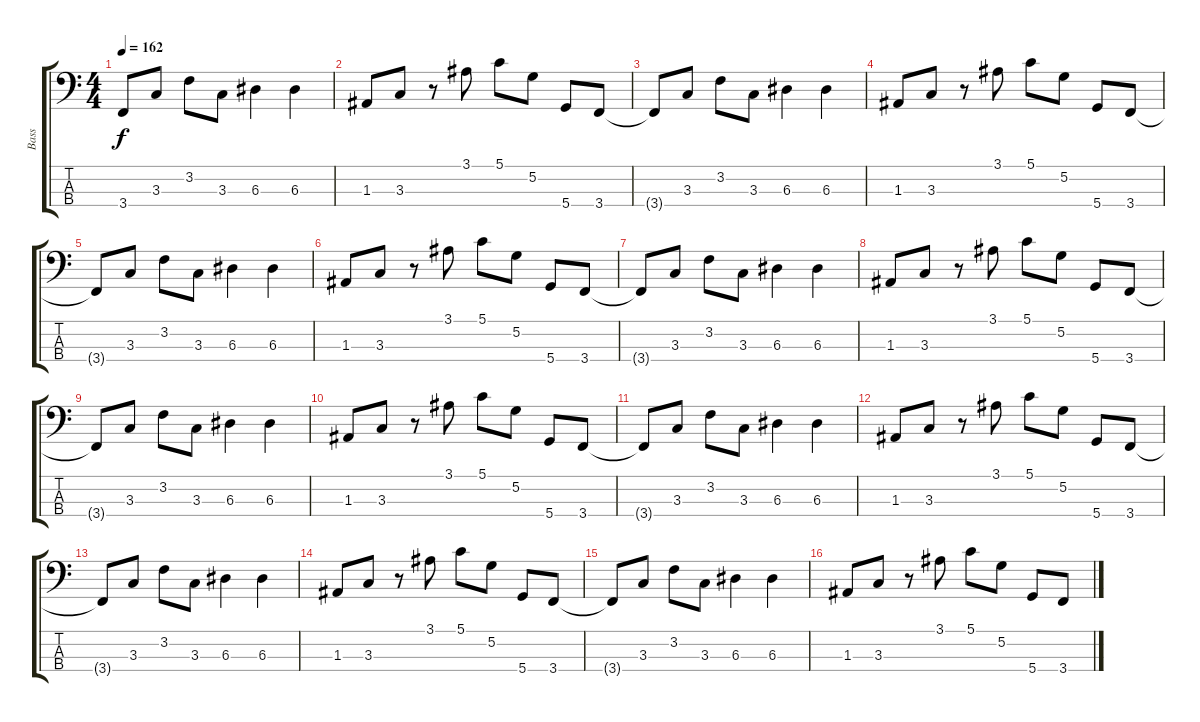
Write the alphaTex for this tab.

\track ("Bass" "Bass") {instrument electricbassfinger}
\staff {score tabs}
\tuning (G2 D2 A1 D1) {hide}
\ts (4 4)
\tempo 162
\clef f4
\ks c
3.4{t}.8{dy f} 3.3.8 3.2.8 3.3.8 6.3.4 6.3.4 |
1.3.8 3.3.8 r.8 3.1.8 5.1.8 5.2.8 5.4.8 3.4.8 |
3.4{t}.8 3.3.8 3.2.8 3.3.8 6.3.4 6.3.4 |
1.3.8 3.3.8 r.8 3.1.8 5.1.8 5.2.8 5.4.8 3.4.8 |
3.4{t}.8 3.3.8 3.2.8 3.3.8 6.3.4 6.3.4 |
1.3.8 3.3.8 r.8 3.1.8 5.1.8 5.2.8 5.4.8 3.4.8 |
3.4{t}.8 3.3.8 3.2.8 3.3.8 6.3.4 6.3.4 |
1.3.8 3.3.8 r.8 3.1.8 5.1.8 5.2.8 5.4.8 3.4.8 |
3.4{t}.8 3.3.8 3.2.8 3.3.8 6.3.4 6.3.4 |
1.3.8 3.3.8 r.8 3.1.8 5.1.8 5.2.8 5.4.8 3.4.8 |
3.4{t}.8 3.3.8 3.2.8 3.3.8 6.3.4 6.3.4 |
1.3.8 3.3.8 r.8 3.1.8 5.1.8 5.2.8 5.4.8 3.4.8 |
3.4{t}.8 3.3.8 3.2.8 3.3.8 6.3.4 6.3.4 |
1.3.8 3.3.8 r.8 3.1.8 5.1.8 5.2.8 5.4.8 3.4.8 |
3.4{t}.8 3.3.8 3.2.8 3.3.8 6.3.4 6.3.4 |
1.3.8 3.3.8 r.8 3.1.8 5.1.8 5.2.8 5.4.8 3.4.8
